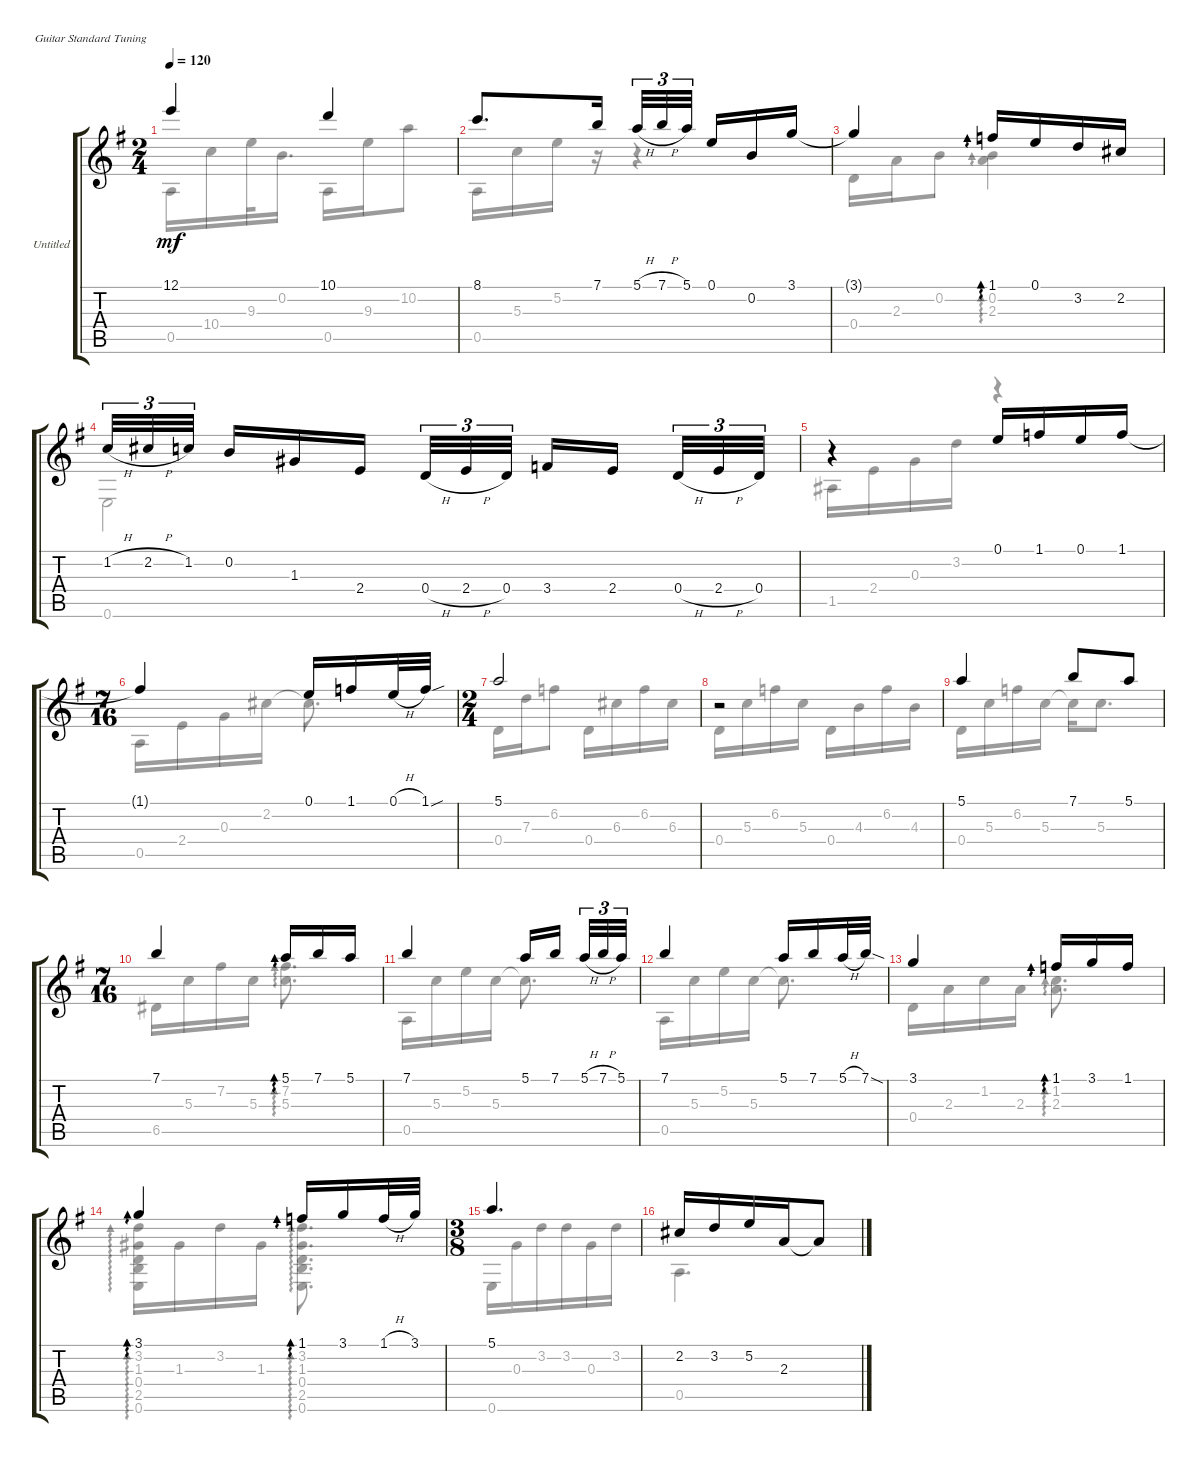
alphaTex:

\bracketExtendMode groupsimilarinstruments
\firstSystemTrackNameOrientation horizontal
\otherSystemsTrackNameOrientation horizontal
\track ("Untitled" "Untitled") {instrument acousticguitarnylon}
\staff {score tabs}
\tuning (E4 B3 G3 D3 A2 E2)
\voice
\ts (2 4)
\tempo 120
\clef g2
\ks eminor
12.1.4{dy mf} 10.1.4 |
8.1.8{d} 7.1.16 5.1{h}.32{tu (3 2)} 7.1{h}.32{tu (3 2)} 5.1.32{tu (3 2)} 0.1.16 0.2.16 3.1.16 |
3.1{t}.4 1.1.16{ad 0} 0.1.16 3.2.16 2.2.16 |
1.2{h}.32{tu (3 2)} 2.2{h}.32{tu (3 2)} 1.2.32{tu (3 2)} 0.2.16 1.3.16 2.4.16 0.4{h}.32{tu (3 2)} 2.4{h}.32{tu (3 2)} 0.4.32{tu (3 2)} 3.4.16 2.4.16 0.4{h}.32{tu (3 2)} 2.4{h}.32{tu (3 2)} 0.4.32{tu (3 2)} |
r.4 0.1.16 1.1.16 0.1.16 1.1.16 |
\ts (7 16)
1.1{t}.4 0.1.16 1.1.16 0.1{h}.32 1.1{sou}.32 |
\ts (2 4)
5.1.2 |
r.2 |
5.1.4 7.1.8 5.1.8 |
\ts (7 16)
7.1.4 5.1.16{ad 0} 7.1.16 5.1.16 |
7.1.4 5.1.16 7.1.16 5.1{h}.32{tu (3 2)} 7.1{h}.32{tu (3 2)} 5.1.32{tu (3 2)} |
7.1.4 5.1.16 7.1.16 5.1{h}.32 7.1{sod}.32 |
3.1.4 1.1.16{ad 0} 3.1.16 1.1.16 |
3.1.4{ad 0} 1.1.16{ad 0} 3.1.16 1.1{h}.32 3.1.32 |
\ts (3 8)
5.1.4{d} |
2.2.16 3.2.16 5.2.16 2.3.16 2.3{t}.8
\voice
\clef g2
\ottava regular
\simile none
\ks eminor
0.5.16{dy mf} 10.4.16 9.3.32 0.2.16{d} 0.5.16 9.3.16 10.2.8 |
0.5.16 5.3.16 5.2.16 r.16 r.4 |
0.4.16 2.3.16 0.2.8 (0.2 2.3).4{ad 0} |
0.6.2 |
1.5.16 2.4.16 0.3.16 3.2.16 r.4 |
0.5.16 2.4.16 0.3.16 2.2.16 2.2{t}.8{d} |
0.4.16 7.3.16 6.2.8 0.4.16 6.3.16 6.2.16 6.3.16 |
0.4.16 5.3.16 6.2.16 5.3.16 0.4.16 4.3.16 6.2.16 4.3.16 |
0.4.16 5.3.16 6.2.16 5.3.16 5.3{t}.16 5.3.8{d} |
6.5.16 5.3.16 7.2.16 5.3.16 (7.2 5.3).8{d ad 0} |
0.5.16 5.3.16 5.2.16 5.3.16 5.3{t}.8{d} |
0.5.16 5.3.16 5.2.16 5.3.16 5.3{t}.8{d} |
0.4.16 2.3.16 1.2.16 2.3.16 (1.2 2.3).8{d ad 0} |
(3.2 1.3 0.4 2.5 0.6).16{ad 0} 1.3.16 3.2.16 1.3.16 (3.2 1.3 0.4 2.5 0.6).8{d ad 0} |
0.6.16 0.3.16 3.2.16 3.2.16 0.3.16 3.2.16 |
0.5.4{d}
